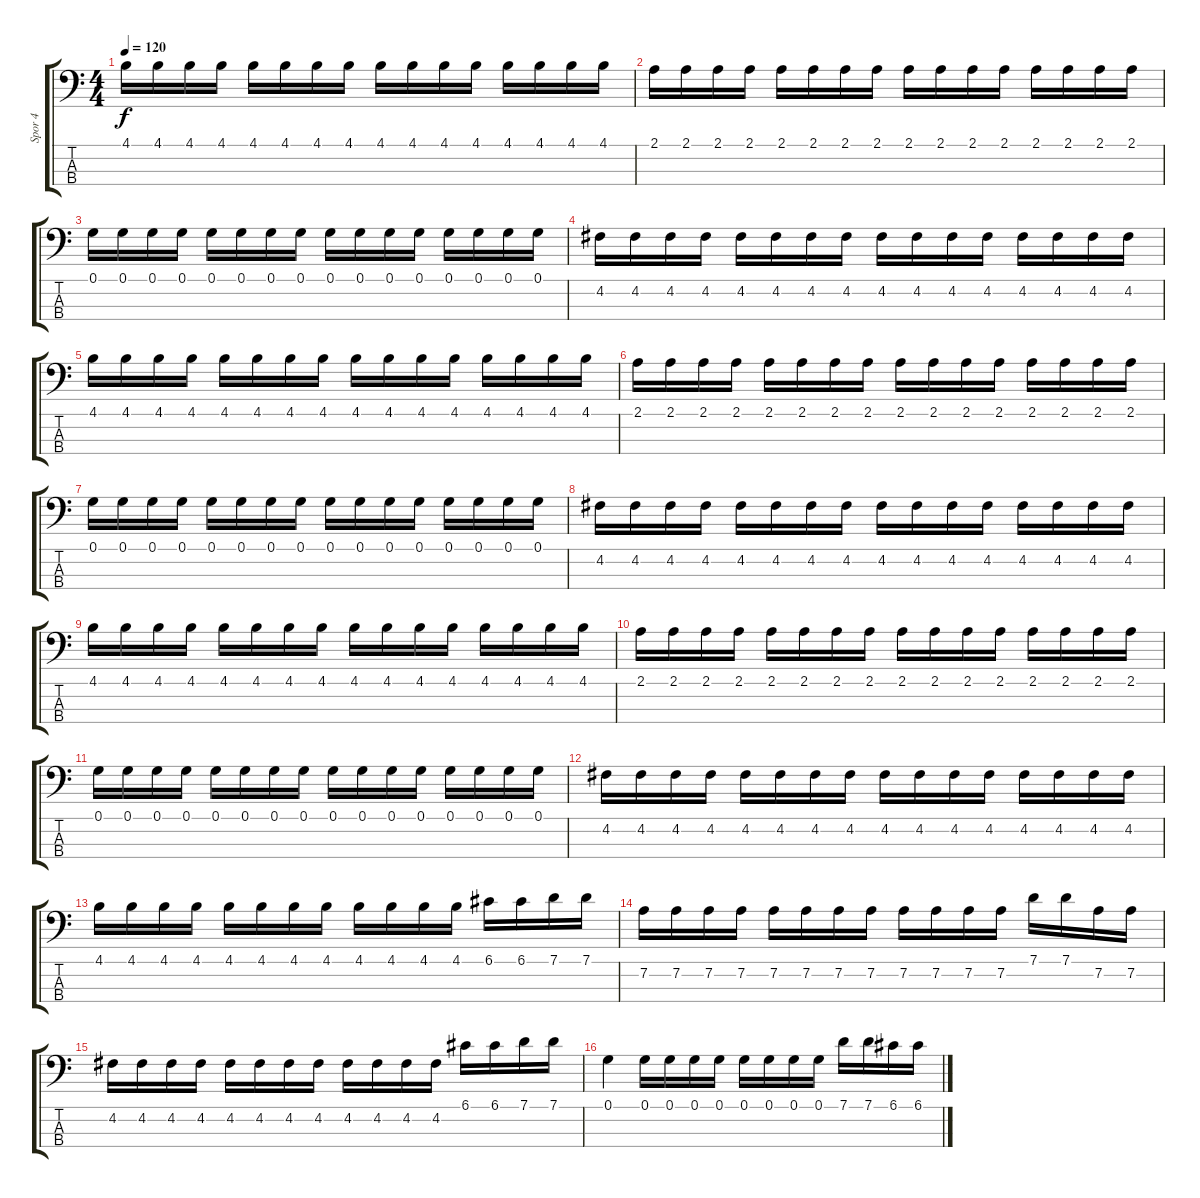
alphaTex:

\track ("Spor 4" "Spor 4") {instrument electricbassfinger}
\staff {score tabs}
\tuning (G2 D2 A1 E1) {hide}
\ts (4 4)
\tempo 120
\clef f4
\ks c
4.1.16{dy f} 4.1.16 4.1.16 4.1.16 4.1.16 4.1.16 4.1.16 4.1.16 4.1.16 4.1.16 4.1.16 4.1.16 4.1.16 4.1.16 4.1.16 4.1.16 |
2.1.16 2.1.16 2.1.16 2.1.16 2.1.16 2.1.16 2.1.16 2.1.16 2.1.16 2.1.16 2.1.16 2.1.16 2.1.16 2.1.16 2.1.16 2.1.16 |
0.1.16 0.1.16 0.1.16 0.1.16 0.1.16 0.1.16 0.1.16 0.1.16 0.1.16 0.1.16 0.1.16 0.1.16 0.1.16 0.1.16 0.1.16 0.1.16 |
4.2.16 4.2.16 4.2.16 4.2.16 4.2.16 4.2.16 4.2.16 4.2.16 4.2.16 4.2.16 4.2.16 4.2.16 4.2.16 4.2.16 4.2.16 4.2.16 |
4.1.16 4.1.16 4.1.16 4.1.16 4.1.16 4.1.16 4.1.16 4.1.16 4.1.16 4.1.16 4.1.16 4.1.16 4.1.16 4.1.16 4.1.16 4.1.16 |
2.1.16 2.1.16 2.1.16 2.1.16 2.1.16 2.1.16 2.1.16 2.1.16 2.1.16 2.1.16 2.1.16 2.1.16 2.1.16 2.1.16 2.1.16 2.1.16 |
0.1.16 0.1.16 0.1.16 0.1.16 0.1.16 0.1.16 0.1.16 0.1.16 0.1.16 0.1.16 0.1.16 0.1.16 0.1.16 0.1.16 0.1.16 0.1.16 |
4.2.16 4.2.16 4.2.16 4.2.16 4.2.16 4.2.16 4.2.16 4.2.16 4.2.16 4.2.16 4.2.16 4.2.16 4.2.16 4.2.16 4.2.16 4.2.16 |
4.1.16 4.1.16 4.1.16 4.1.16 4.1.16 4.1.16 4.1.16 4.1.16 4.1.16 4.1.16 4.1.16 4.1.16 4.1.16 4.1.16 4.1.16 4.1.16 |
2.1.16 2.1.16 2.1.16 2.1.16 2.1.16 2.1.16 2.1.16 2.1.16 2.1.16 2.1.16 2.1.16 2.1.16 2.1.16 2.1.16 2.1.16 2.1.16 |
0.1.16 0.1.16 0.1.16 0.1.16 0.1.16 0.1.16 0.1.16 0.1.16 0.1.16 0.1.16 0.1.16 0.1.16 0.1.16 0.1.16 0.1.16 0.1.16 |
4.2.16 4.2.16 4.2.16 4.2.16 4.2.16 4.2.16 4.2.16 4.2.16 4.2.16 4.2.16 4.2.16 4.2.16 4.2.16 4.2.16 4.2.16 4.2.16 |
4.1.16 4.1.16 4.1.16 4.1.16 4.1.16 4.1.16 4.1.16 4.1.16 4.1.16 4.1.16 4.1.16 4.1.16 6.1.16 6.1.16 7.1.16 7.1.16 |
7.2.16 7.2.16 7.2.16 7.2.16 7.2.16 7.2.16 7.2.16 7.2.16 7.2.16 7.2.16 7.2.16 7.2.16 7.1.16 7.1.16 7.2.16 7.2.16 |
4.2.16 4.2.16 4.2.16 4.2.16 4.2.16 4.2.16 4.2.16 4.2.16 4.2.16 4.2.16 4.2.16 4.2.16 6.1.16 6.1.16 7.1.16 7.1.16 |
0.1.4 0.1.16 0.1.16 0.1.16 0.1.16 0.1.16 0.1.16 0.1.16 0.1.16 7.1.16 7.1.16 6.1.16 6.1.16
